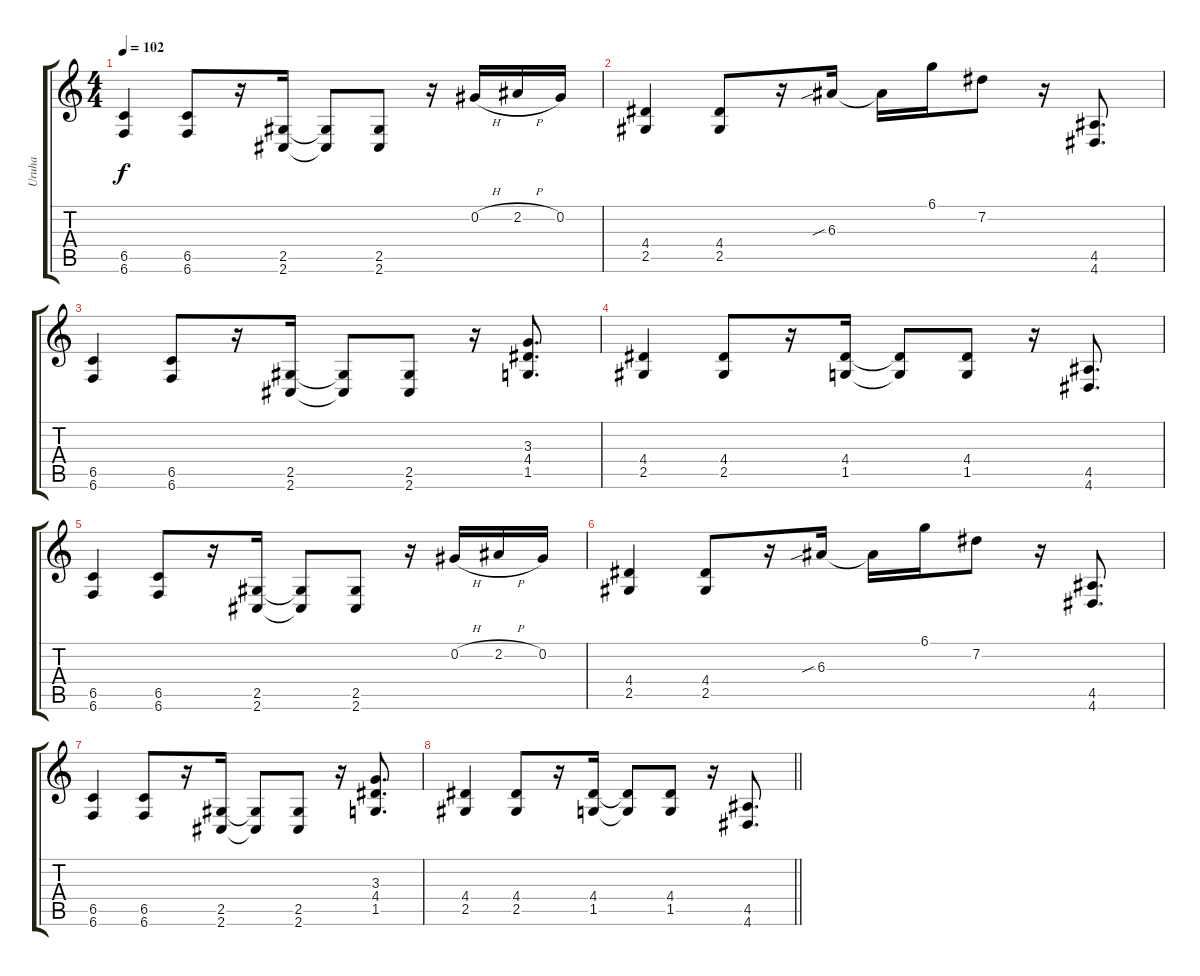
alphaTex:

\track ("Uruha" "Uruha") {instrument distortionguitar}
\staff {score tabs}
\tuning (Db4 Ab3 E3 B2 Gb2 B1) {hide}
\ts (4 4)
\tempo 102
\clef g2
\ks c
(6.5 6.6).4{dy f} (6.5 6.6).8 r.16 (2.5 2.6).16 (2.5{t} 2.6{t}).8 (2.5 2.6).8 r.16 0.2{h}.16 2.2{h}.16 0.2.16 |
(4.4 2.5).4 (4.4 2.5).8 r.16 6.3{sib}.16 6.3{t}.16 6.1.16 7.2.8 r.16 (4.5 4.6).8{d} |
(6.5 6.6).4 (6.5 6.6).8 r.16 (2.5 2.6).16 (2.5{t} 2.6{t}).8 (2.5 2.6).8 r.16 (3.3 4.4 1.5).8{d} |
(4.4 2.5).4 (4.4 2.5).8 r.16 (4.4 1.5).16 (4.4{t} 1.5{t}).8 (4.4 1.5).8 r.16 (4.5 4.6).8{d} |
(6.5 6.6).4 (6.5 6.6).8 r.16 (2.5 2.6).16 (2.5{t} 2.6{t}).8 (2.5 2.6).8 r.16 0.2{h}.16 2.2{h}.16 0.2.16 |
(4.4 2.5).4 (4.4 2.5).8 r.16 6.3{sib}.16 6.3{t}.16 6.1.16 7.2.8 r.16 (4.5 4.6).8{d} |
(6.5 6.6).4 (6.5 6.6).8 r.16 (2.5 2.6).16 (2.5{t} 2.6{t}).8 (2.5 2.6).8 r.16 (3.3 4.4 1.5).8{d} |
\barLineRight lightlight
(4.4 2.5).4 (4.4 2.5).8 r.16 (4.4 1.5).16 (4.4{t} 1.5{t}).8 (4.4 1.5).8 r.16 (4.5 4.6).8{d}
